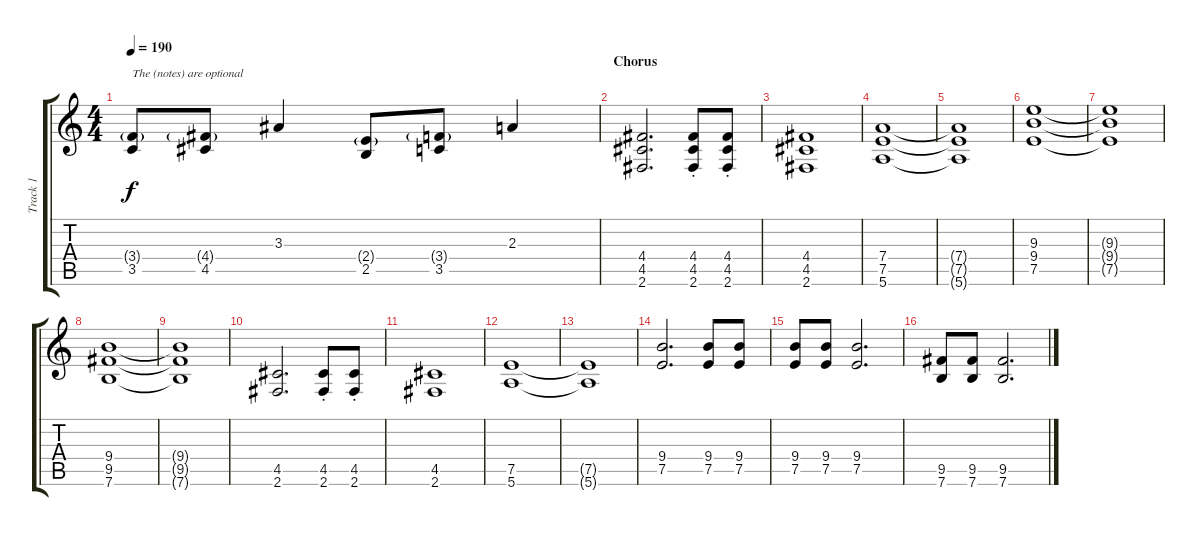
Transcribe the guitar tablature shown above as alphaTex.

\track ("Track 1" "Track 1") {instrument overdrivenguitar}
\staff {score tabs}
\tuning (E4 B3 G3 D3 A2 E2) {hide}
\ts (4 4)
\tempo 190
\clef g2
\ks c
(3.4{g} 3.5).8{txt "The (notes) are optional" dy f} (4.4{g} 4.5).8 3.3.4 (2.4{g} 2.5).8 (3.4{g} 3.5).8 2.3.4 |
\section ("" "Chorus")
(4.4 4.5 2.6).2{d} (4.4{st} 4.5{st} 2.6{st}).8 (4.4{st} 4.5{st} 2.6{st}).8 |
(4.4 4.5 2.6).1 |
(7.4 7.5 5.6).1 |
(7.4{t} 7.5{t} 5.6{t}).1 |
(9.3 9.4 7.5).1 |
(9.3{t} 9.4{t} 7.5{t}).1 |
(9.4 9.5 7.6).1 |
(9.4{t} 9.5{t} 7.6{t}).1 |
(4.5 2.6).2{d} (4.5{st} 2.6{st}).8 (4.5{st} 2.6{st}).8 |
(4.5 2.6).1 |
(7.5 5.6).1 |
(7.5{t} 5.6{t}).1 |
(9.4 7.5).2{d} (9.4 7.5).8 (9.4 7.5).8 |
(9.4 7.5).8 (9.4 7.5).8 (9.4 7.5).2{d} |
(9.5 7.6).8 (9.5 7.6).8 (9.5 7.6).2{d}
